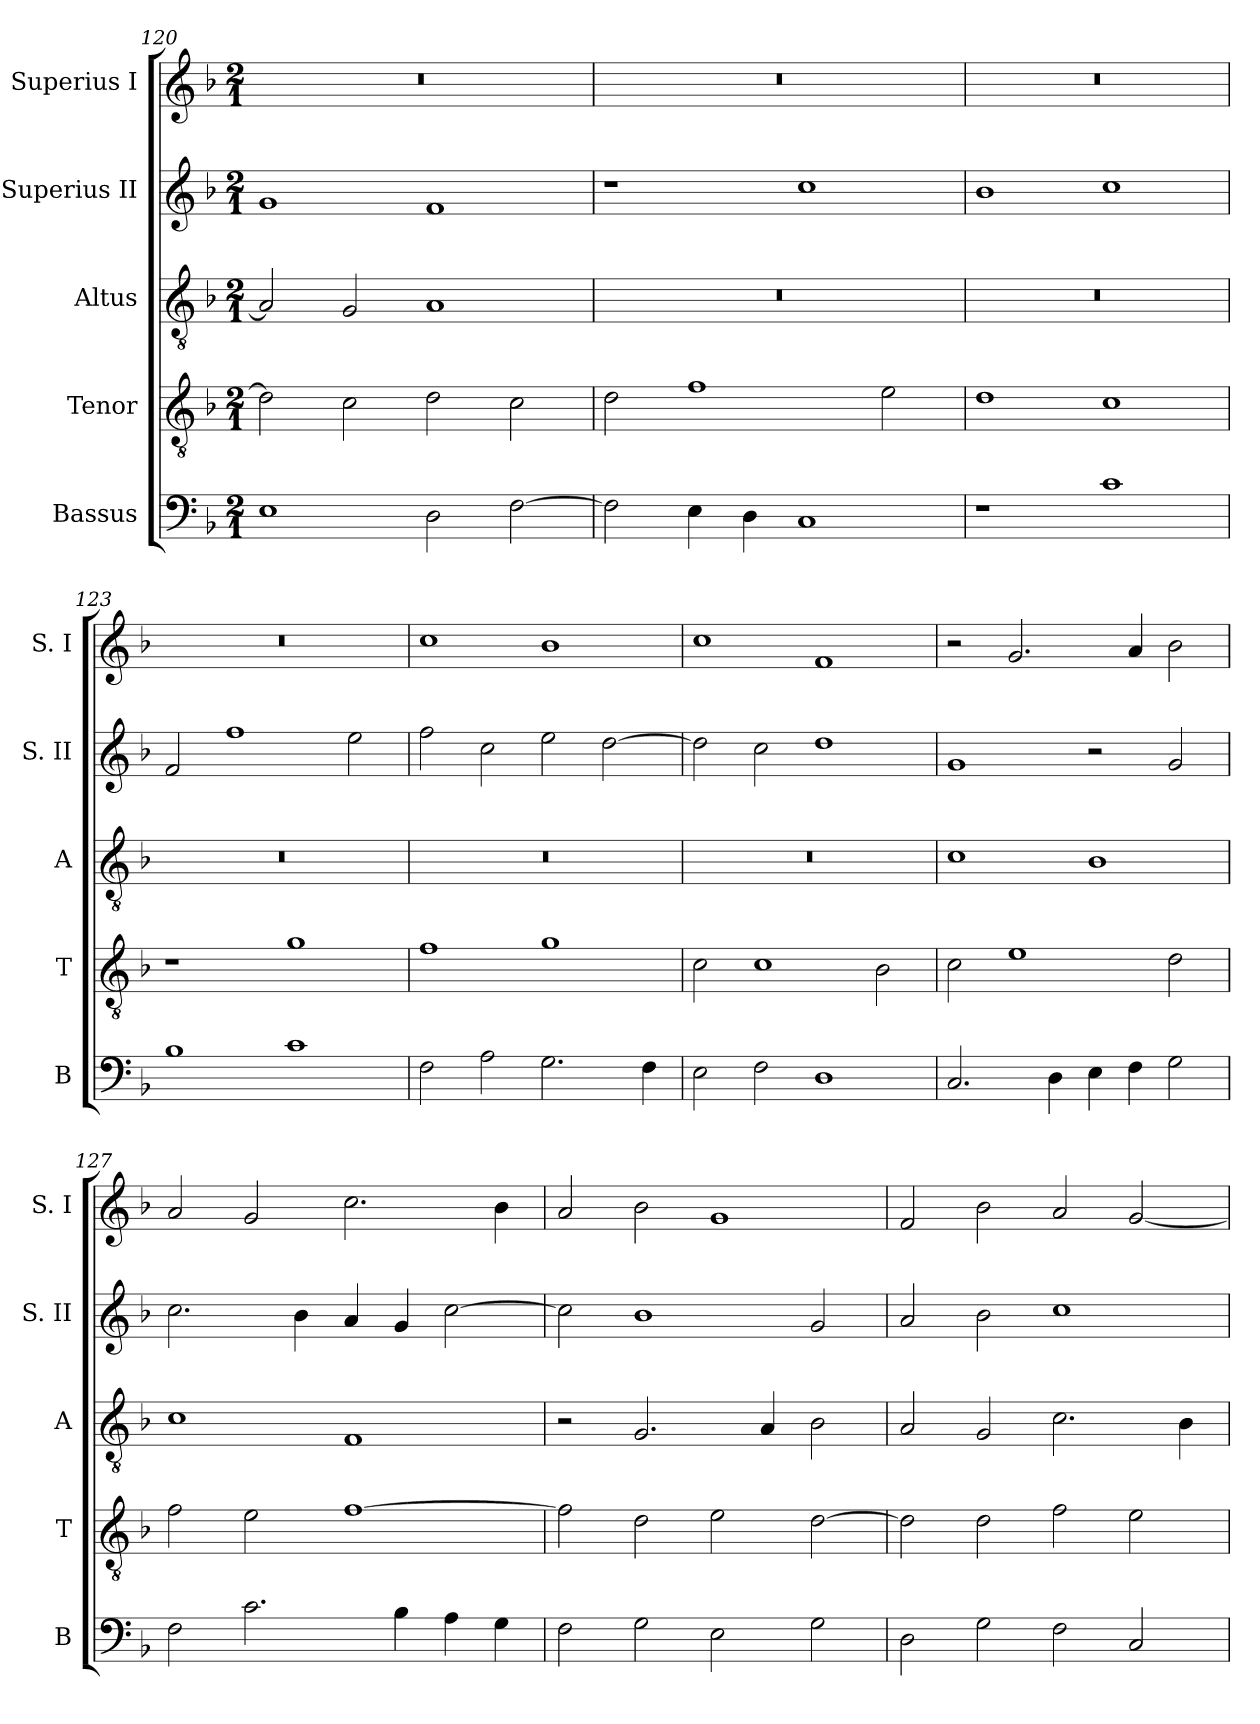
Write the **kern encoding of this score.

**kern	**kern	**kern	**kern	**kern
*part5	*part4	*part3	*part2	*part1
*staff5	*staff4	*staff3	*staff2	*staff1
*I"Bassus	*I"Tenor	*I"Altus	*I"Superius II	*I"Superius I
*I'B	*I'T	*I'A	*I'S. II	*I'S. I
*clefF4	*clefGv2	*clefGv2	*clefG2	*clefG2
*k[b-]	*k[b-]	*k[b-]	*k[b-]	*k[b-]
*F:	*F:	*F:	*F:	*F:
*M2/1	*M2/1	*M2/1	*M2/1	*M2/1
=120	=120	=120	=120	=120
1E	2d]	2A]	1g	0r
.	2c	2G	.	.
2D	2d	1A	1f	.
[2F	2c	.	.	.
=121	=121	=121	=121	=121
2F]	2d	0r	1r	0r
4E	1f	.	.	.
4D	.	.	.	.
1C	.	.	1cc	.
.	2e	.	.	.
=122	=122	=122	=122	=122
1r	1d	0r	1b-	0r
1c	1c	.	1cc	.
=123	=123	=123	=123	=123
1B-	1r	0r	2f	0r
.	.	.	1ff	.
1c	1g	.	.	.
.	.	.	2ee	.
=124	=124	=124	=124	=124
2F	1f	0r	2ff	1cc
2A	.	.	2cc	.
2.G	1g	.	2ee	1b-
.	.	.	[2dd	.
4F	.	.	.	.
=125	=125	=125	=125	=125
2E	2c	0r	2dd]	1cc
2F	1c	.	2cc	.
1D	.	.	1dd	1f
.	2B-	.	.	.
=126	=126	=126	=126	=126
2.C	2c	1c	1g	2r
.	1e	.	.	2.g
4D	.	.	.	.
4E	.	1B-	2r	.
4F	.	.	.	4a
2G	2d	.	2g	2b-
=127	=127	=127	=127	=127
2F	2f	1c	2.cc	2a
2.c	2e	.	.	2g
.	.	.	4b-	.
.	[1f	1F	4a	2.cc
4B-	.	.	4g	.
4A	.	.	[2cc	.
4G	.	.	.	4b-
=128	=128	=128	=128	=128
2F	2f]	2r	2cc]	2a
2G	2d	2.G	1b-	2b-
2E	2e	.	.	1g
.	.	4A	.	.
2G	[2d	2B-	2g	.
=129	=129	=129	=129	=129
2D	2d]	2A	2a	2f
2G	2d	2G	2b-	2b-
2F	2f	2.c	1cc	2a
2C	2e	.	.	[2g
.	.	4B-	.	.
=	=	=	=	=
*-	*-	*-	*-	*-
